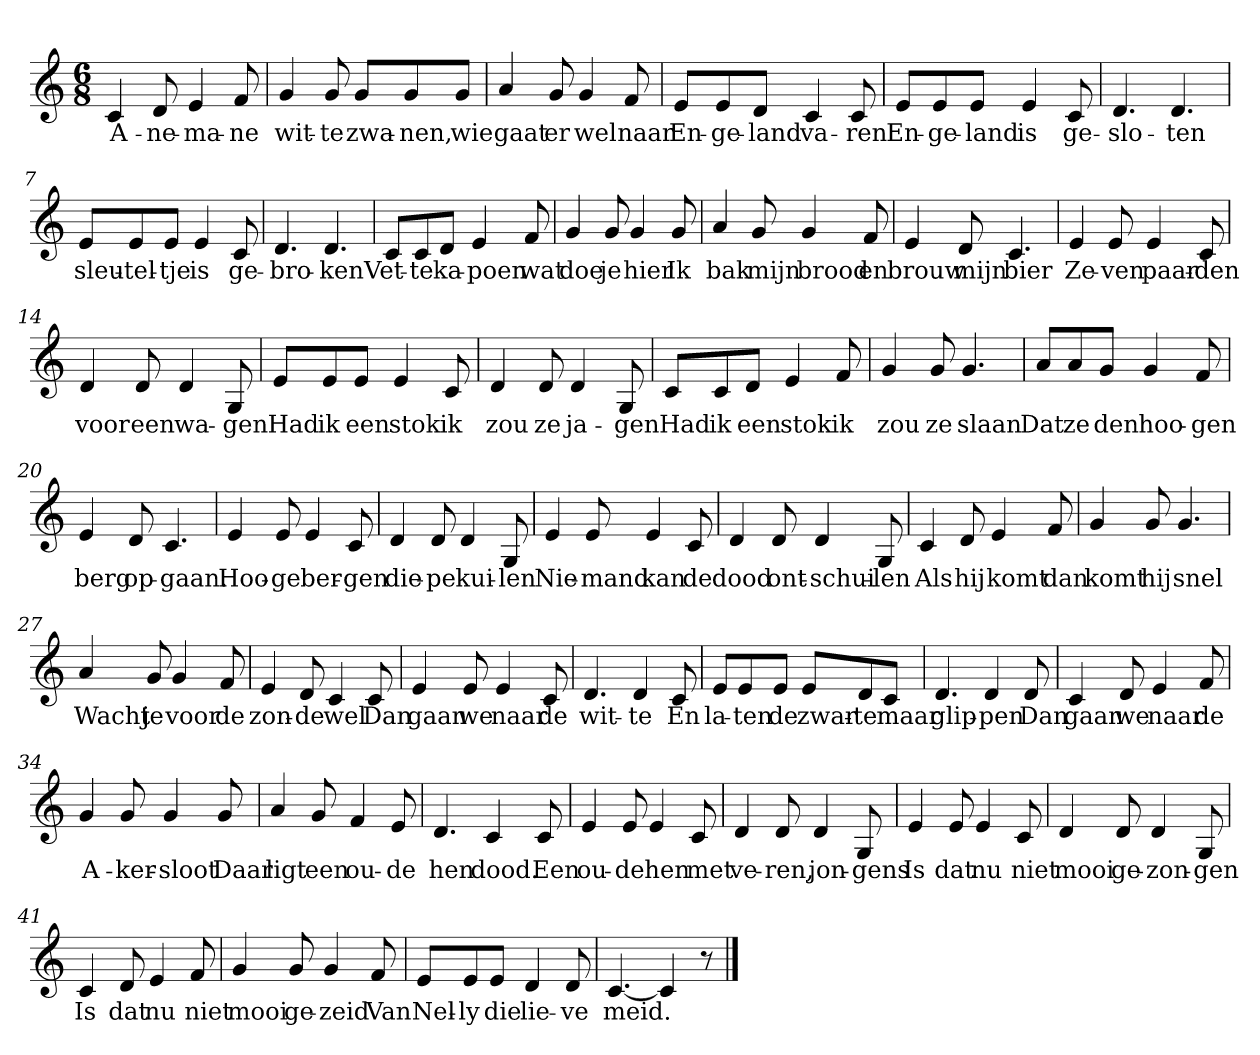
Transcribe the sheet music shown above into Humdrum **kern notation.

**kern	**text
*part1	*part1
*staff1	*staff1
*clefG2	*
*k[]	*
*C:	*
*M6/8	*
*MM120	*
=1	=1
4c	A-
8d	-ne-
4e	-ma-
8f	-ne
=2	=2
4g	wit-
8g	-te
8g/L	zwa-
8g/	-nen,
8g/J	wie
=3	=3
4a	gaat
8g	er
4g	wel
8f	naar
=4	=4
8e/L	En-
8e/	-ge-
8d/J	-land
4c	va-
8c	-ren
=5	=5
8e/L	En-
8e/	-ge-
8e/J	-land
4e	is
8c	ge-
=6	=6
4.d	-slo-
4.d	-ten
=7	=7
8e/L	sleu-
8e/	-tel-
8e/J	-tje
4e	is
8c	ge-
=8	=8
4.d	-bro-
4.d	-ken
=9	=9
8c/L	Vet-
8c/	-te
8d/J	ka-
4e	-poen
8f	wat
=10	=10
4g	doe
8g	je
4g	hier
8g	Ik
=11	=11
4a	bak
8g	mijn
4g	brood
8f	en
=12	=12
4e	brouw
8d	mijn
4.c	bier
=13	=13
4e	Ze-
8e	-ven
4e	paar-
8c	-den
=14	=14
4d	voor
8d	een
4d	wa-
8G	-gen
=15	=15
8e/L	Had
8e/	ik
8e/J	een
4e	stok
8c	ik
=16	=16
4d	zou
8d	ze
4d	ja-
8G	-gen
=17	=17
8c/L	Had
8c/	ik
8d/J	een
4e	stok
8f	ik
=18	=18
4g	zou
8g	ze
4.g	slaan
=19	=19
8a/L	Dat
8a/	ze
8g/J	den
4g	hoo-
8f	-gen
=20	=20
4e	berg
8d	op-
4.c	-gaan.
=21	=21
4e	Hoo-
8e	-ge
4e	ber-
8c	-gen
=22	=22
4d	die-
8d	-pe
4d	kui-
8G	-len
=23	=23
4e	Nie-
8e	-mand
4e	kan
8c	de
=24	=24
4d	dood
8d	ont-
4d	-schui-
8G	-len
=25	=25
4c	Als
8d	hij
4e	komt
8f	dan
=26	=26
4g	komt
8g	hij
4.g	snel
=27	=27
4a	Wacht
8g	je
4g	voor
8f	de
=28	=28
4e	zon-
8d	-de
4c	wel
8c	Dan
=29	=29
4e	gaan
8e	we
4e	naar
8c	de
=30	=30
4.d	wit-
4d	-te
8c	En
=31	=31
8e/L	la-
8e/	-ten
8e/J	de
8e/L	zwar-
8d/	-te
8c/J	maar
=32	=32
4.d	glip-
4d	-pen
8d	Dan
=33	=33
4c	gaan
8d	we
4e	naar
8f	de
=34	=34
4g	A-
8g	-ker-
4g	-sloot
8g	Daar
=35	=35
4a	ligt
8g	een
4f	ou-
8e	-de
=36	=36
4.d	hen
4c	dood.
8c	Een
=37	=37
4e	ou-
8e	-de
4e	hen
8c	met
=38	=38
4d	ve-
8d	-ren,
4d	jon-
8G	-gens
=39	=39
4e	Is
8e	dat
4e	nu
8c	niet
=40	=40
4d	mooi
8d	ge-
4d	-zon-
8G	-gen
=41	=41
4c	Is
8d	dat
4e	nu
8f	niet
=42	=42
4g	mooi
8g	ge-
4g	-zeid
8f	Van
=43	=43
8e/L	Nel-
8e/	-ly
8e/J	die
4d	lie-
8d	-ve
=44	=44
[4.c	meid.
4c]	.
8r	.
==	==
*-	*-
